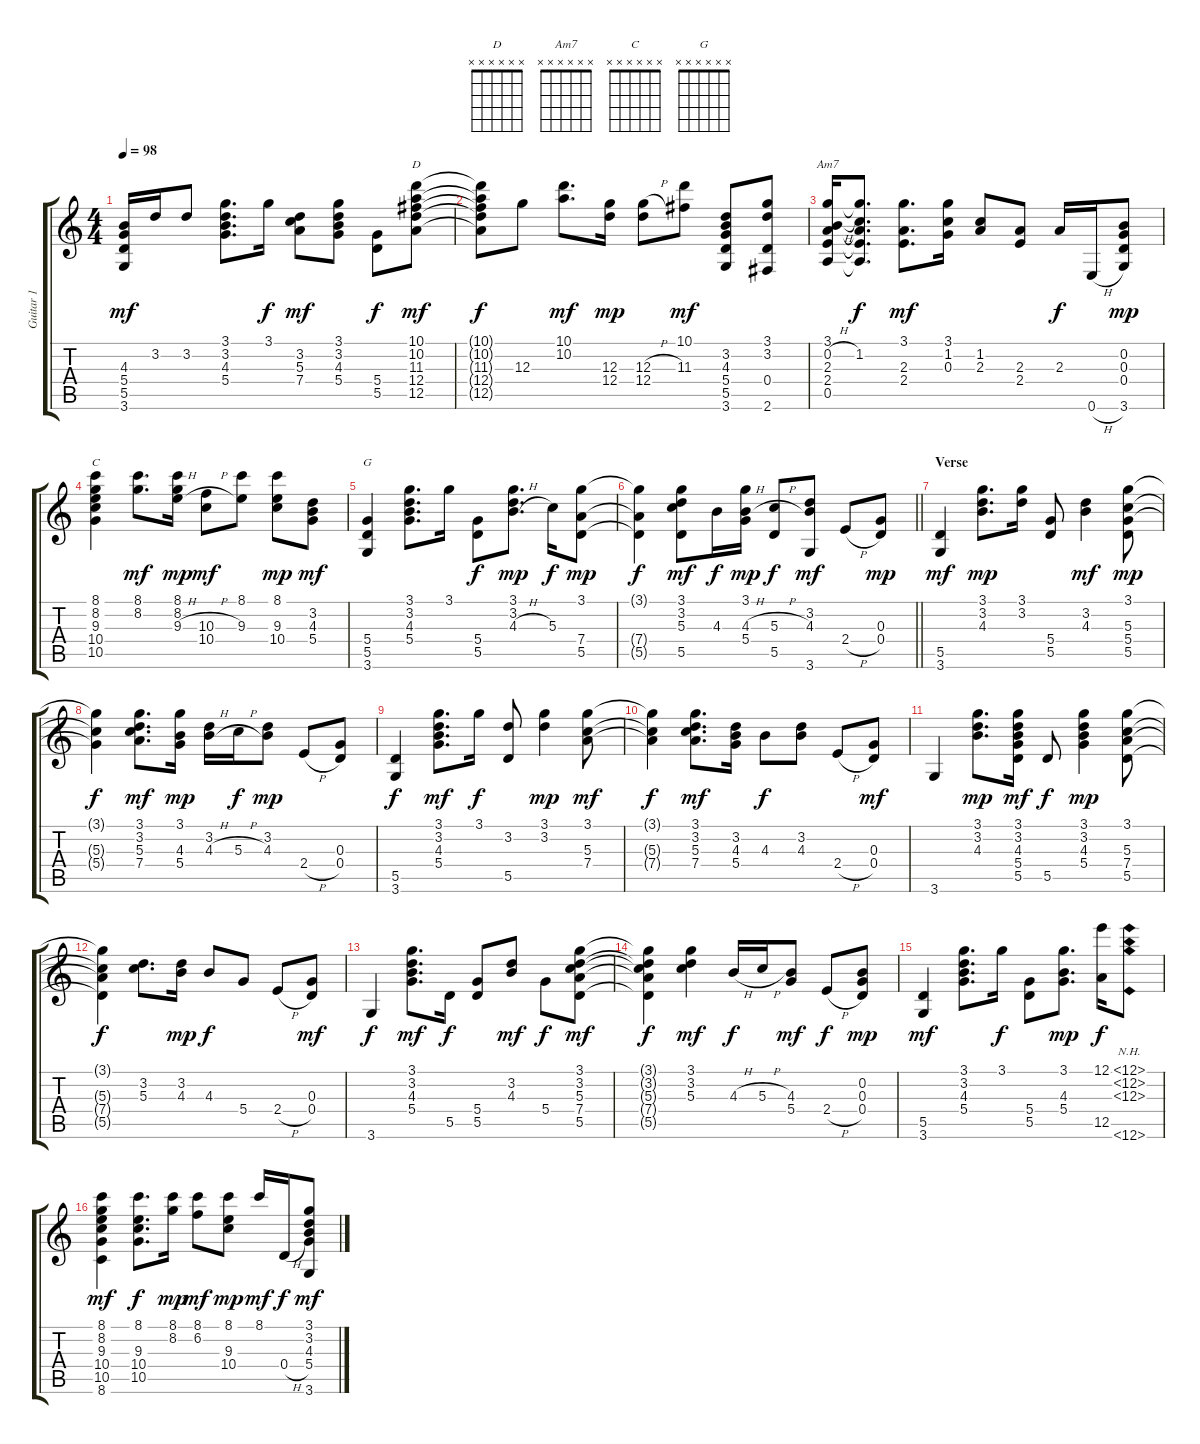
\track ("Guitar 1" "Guitar 1") {instrument electricguitarclean}
\staff {score tabs}
\tuning (E4 B3 G3 D3 A2 E2) {hide}
\chord ("D" x x x x x x)
\chord ("Am7" x x x x x x)
\chord ("C" x x x x x x)
\chord ("G" x x x x x x)
\ts (4 4)
\tempo 98
\clef g2
\ks c
(4.3 5.4 5.5 3.6).16{dy mf} 3.2.16 3.2.8 (3.1 3.2 4.3 5.4).8{d} 3.1.16{dy f} (3.2 5.3 7.4).8{dy mf} (3.1 3.2 4.3 5.4).8 (5.4 5.5).8{dy f} (10.1 10.2 11.3 12.4 12.5).8{ch "D" dy mf} |
(10.1{t} 10.2{t} 11.3{t} 12.4{t} 12.5{t}).8{dy f} 12.3.8 (10.1 10.2).8{d dy mf} (12.3 12.4).16{dy mp} (12.3{h} 12.4).8 (10.1 11.3).8{dy mf} (3.2 4.3 5.4 5.5 3.6).8 (3.1 3.2 0.4 2.6).8 |
(3.1 0.2{h} 2.3 2.4 0.5).16{ch "Am7"} (3.1{t} 1.2 2.3{t} 2.4{t} 0.5{t}).8{d dy f} (3.1 2.3 2.4).8{d dy mf} (3.1 1.2 0.3).16 (1.2 2.3).8 (2.3 2.4).8 2.3.16{dy f} 0.6{h}.16 (0.2 0.3 0.4 3.6).8{dy mp} |
(8.1 8.2 9.3 10.4 10.5).4{ch "C"} (8.1 8.2).8{d dy mf} (8.1 8.2 9.3{h}).16{dy mp} (10.3{h} 10.4).8{dy mf} (8.1 9.3).8 (8.1 9.3 10.4).8{dy mp} (3.2 4.3 5.4).8{dy mf} |
(5.4 5.5 3.6).4{ch "G"} (3.1 3.2 4.3 5.4).8{d} 3.1.16 (5.4 5.5).8{dy f} (3.1 3.2 4.3{h}).8{d dy mp} 5.3.16{dy f} (3.1 7.4 5.5).8{dy mp} |
\barLineRight lightlight
(3.1{t} 7.4{t} 5.5{t}).4{dy f} (3.1 3.2 5.3 5.5).8{dy mf} 4.3.16{dy f} (3.1 4.3{h} 5.4).16{dy mp} (5.3{h} 5.5).8{dy f} (3.2 4.3 3.6).8{dy mf} 2.4{h}.8 (0.3 0.4).8{dy mp} |
\section ("" "Verse")
(5.5 3.6).4{dy mf} (3.1 3.2 4.3).8{d dy mp} (3.1 3.2).16 (5.4 5.5).8 (3.2 4.3).4{dy mf} (3.1 5.3 5.4 5.5).8{dy mp} |
(3.1{t} 5.3{t} 5.4{t}).4{dy f} (3.1 3.2 5.3 7.4).8{d dy mf} (3.1 4.3 5.4).16{dy mp} (3.2 4.3{h}).16 5.3{h}.16{dy f} (3.2 4.3).8{dy mp} 2.4{h}.8 (0.3 0.4).8 |
(5.5 3.6).4{dy f} (3.1 3.2 4.3 5.4).8{d dy mf} 3.1.16{dy f} (3.2 5.5).8 (3.1 3.2).4{dy mp} (3.1 5.3 7.4).8{dy mf} |
(3.1{t} 5.3{t} 7.4{t}).4{dy f} (3.1 3.2 5.3 7.4).8{d dy mf} (3.2 4.3 5.4).16 4.3.8{dy f} (3.2 4.3).8 2.4{h}.8 (0.3 0.4).8{dy mf} |
3.6.4 (3.1 3.2 4.3).8{d dy mp} (3.1 3.2 4.3 5.4 5.5).16{dy mf} 5.5.8{dy f} (3.1 3.2 4.3 5.4).4{dy mp} (3.1 5.3 7.4 5.5).8 |
(3.1{t} 5.3{t} 7.4{t} 5.5{t}).4{dy f} (3.2 5.3).8{d} (3.2 4.3).16{dy mp} 4.3.8{dy f} 5.4.8 2.4{h}.8 (0.3 0.4).8{dy mf} |
3.6.4{dy f} (3.1 3.2 4.3 5.4).8{d dy mf} 5.5.16{dy f} (5.4 5.5).8 (3.2 4.3).8{dy mf} 5.4.8{dy f} (3.1 3.2 5.3 7.4 5.5).8{dy mf} |
(3.1{t} 3.2{t} 5.3{t} 7.4{t} 5.5{t}).4{dy f} (3.1 3.2 5.3).4{dy mf} 4.3{h}.16{dy f} 5.3{h}.16 (4.3 5.4).8{dy mf} 2.4{h}.8{dy f} (0.2 0.3 0.4).8{dy mp} |
(5.5 3.6).4{dy mf} (3.1 3.2 4.3 5.4).8{d} 3.1.16{dy f} (5.4 5.5).8 (3.1 4.3 5.4).8{d dy mp} (12.1 12.5).16{dy f} (12.1{nh} 12.2{nh} 12.3{nh} 12.6{nh}).8 |
(8.1 8.2 9.3 10.4 10.5 8.6).4{dy mf} (8.1 9.3 10.4 10.5).8{d dy f} (8.1 8.2).16{dy mp} (8.1 6.2).8{dy mf} (8.1 9.3 10.4).8{dy mp} 8.1.16{dy mf} 0.4{h}.16{dy f} (3.1 3.2 4.3 5.4 3.6).8{dy mf}
